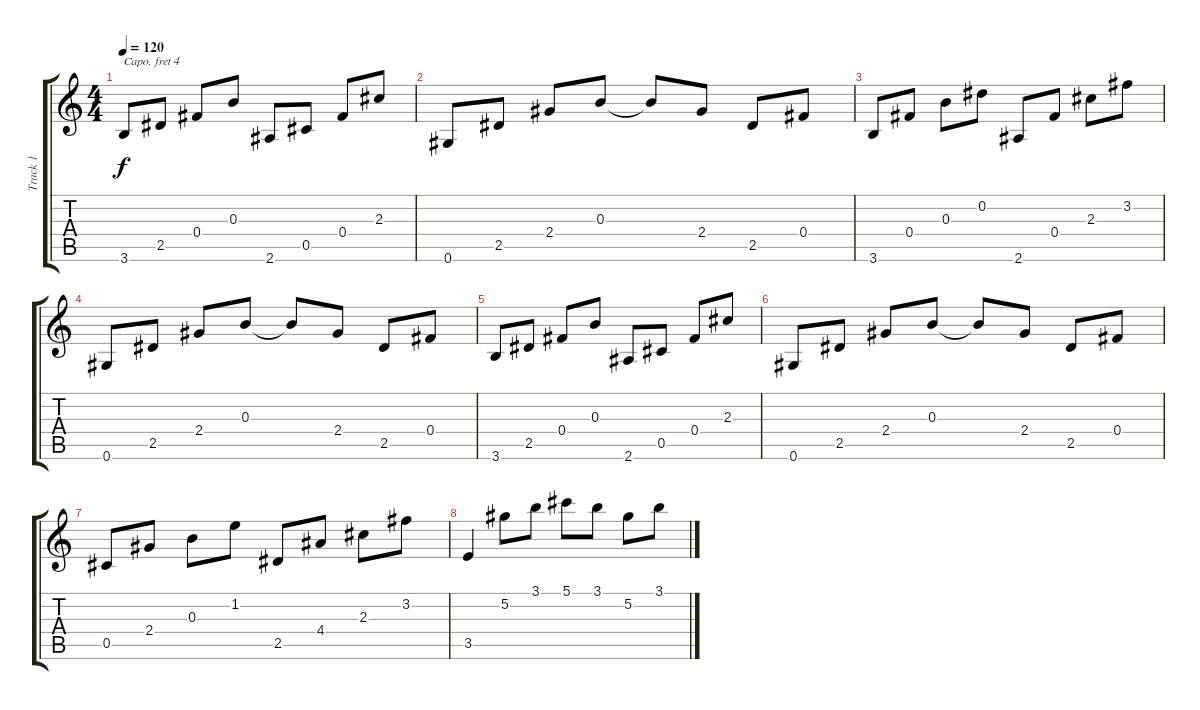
\track ("Track 1" "Track 1") {instrument acousticguitarnylon}
\staff {score tabs}
\capo 4
\tuning (E4 B3 G3 D3 A2 E2) {hide}
\ts (4 4)
\tempo 120
\clef g2
\ks c
3.6.8{dy f instrument acousticguitarnylon} 2.5.8 0.4.8 0.3.8 2.6.8 0.5.8 0.4.8 2.3.8 |
0.6.8 2.5.8 2.4.8 0.3.8 0.3{t}.8 2.4.8 2.5.8 0.4.8 |
3.6.8 0.4.8 0.3.8 0.2.8 2.6.8 0.4.8 2.3.8 3.2.8 |
0.6.8 2.5.8 2.4.8 0.3.8 0.3{t}.8 2.4.8 2.5.8 0.4.8 |
3.6.8 2.5.8 0.4.8 0.3.8 2.6.8 0.5.8 0.4.8 2.3.8 |
0.6.8 2.5.8 2.4.8 0.3.8 0.3{t}.8 2.4.8 2.5.8 0.4.8 |
0.5.8 2.4.8 0.3.8 1.2.8 2.5.8 4.4.8 2.3.8 3.2.8 |
3.5.4 5.2.8 3.1.8 5.1.8 3.1.8 5.2.8 3.1.8
